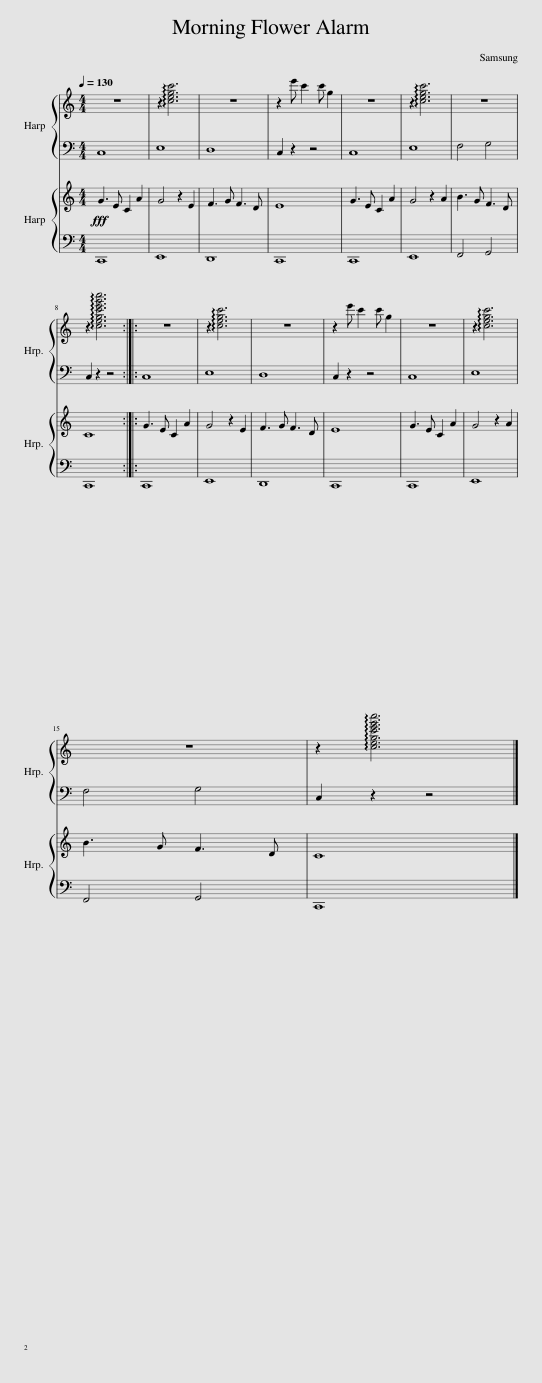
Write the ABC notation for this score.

X:1
%%score { 1 | 2 } { 3 | 4 }
L:1/8
Q:1/4=130
M:4/4
I:linebreak $
K:C
V:1 treble
V:2 bass
V:3 treble
V:4 bass
V:1
 z8 | z2 !arpeggio![cegc']6 | z8 | z2 e' c'2 c' g2 | z8 | %5
 z2 !arpeggio![cegc']6 | z8 |$ z2 !arpeggio![cegc'e'g'c'']6 :: z8 | z2 !arpeggio![cegc']6 | %10
 z8 | z2 e' c'2 c' g2 | z8 | z2 !arpeggio![cegc']6 |$ z8 | %15
 z2 !arpeggio![cegc'e'g'c'']6 |] %16
V:2
 C,8 | E,8 | D,8 | C,2 z2 z4 | C,8 | %5
 E,8 | F,4 G,4 |$ C,2 z2 z4 :: C,8 | E,8 | %10
 D,8 | C,2 z2 z4 | C,8 | E,8 |$ F,4 G,4 | %15
 C,2 z2 z4 |] %16
V:3
!fff! G3 E C2 A2 | G4 z2 E2 | F3 G F3 D | E8 | G3 E C2 A2 | %5
 G4 z2 A2 | B3 G F3 D |$ C8 :: G3 E C2 A2 | G4 z2 E2 | %10
 F3 G F3 D | E8 | G3 E C2 A2 | G4 z2 A2 |$ B3 G F3 D | %15
 C8 |] %16
V:4
 C,,8 | E,,8 | D,,8 | C,,8 | C,,8 | %5
 E,,8 | F,,4 G,,4 |$ C,,8 :: C,,8 | E,,8 | %10
 D,,8 | C,,8 | C,,8 | E,,8 |$ F,,4 G,,4 | %15
 C,,8 |] %16
